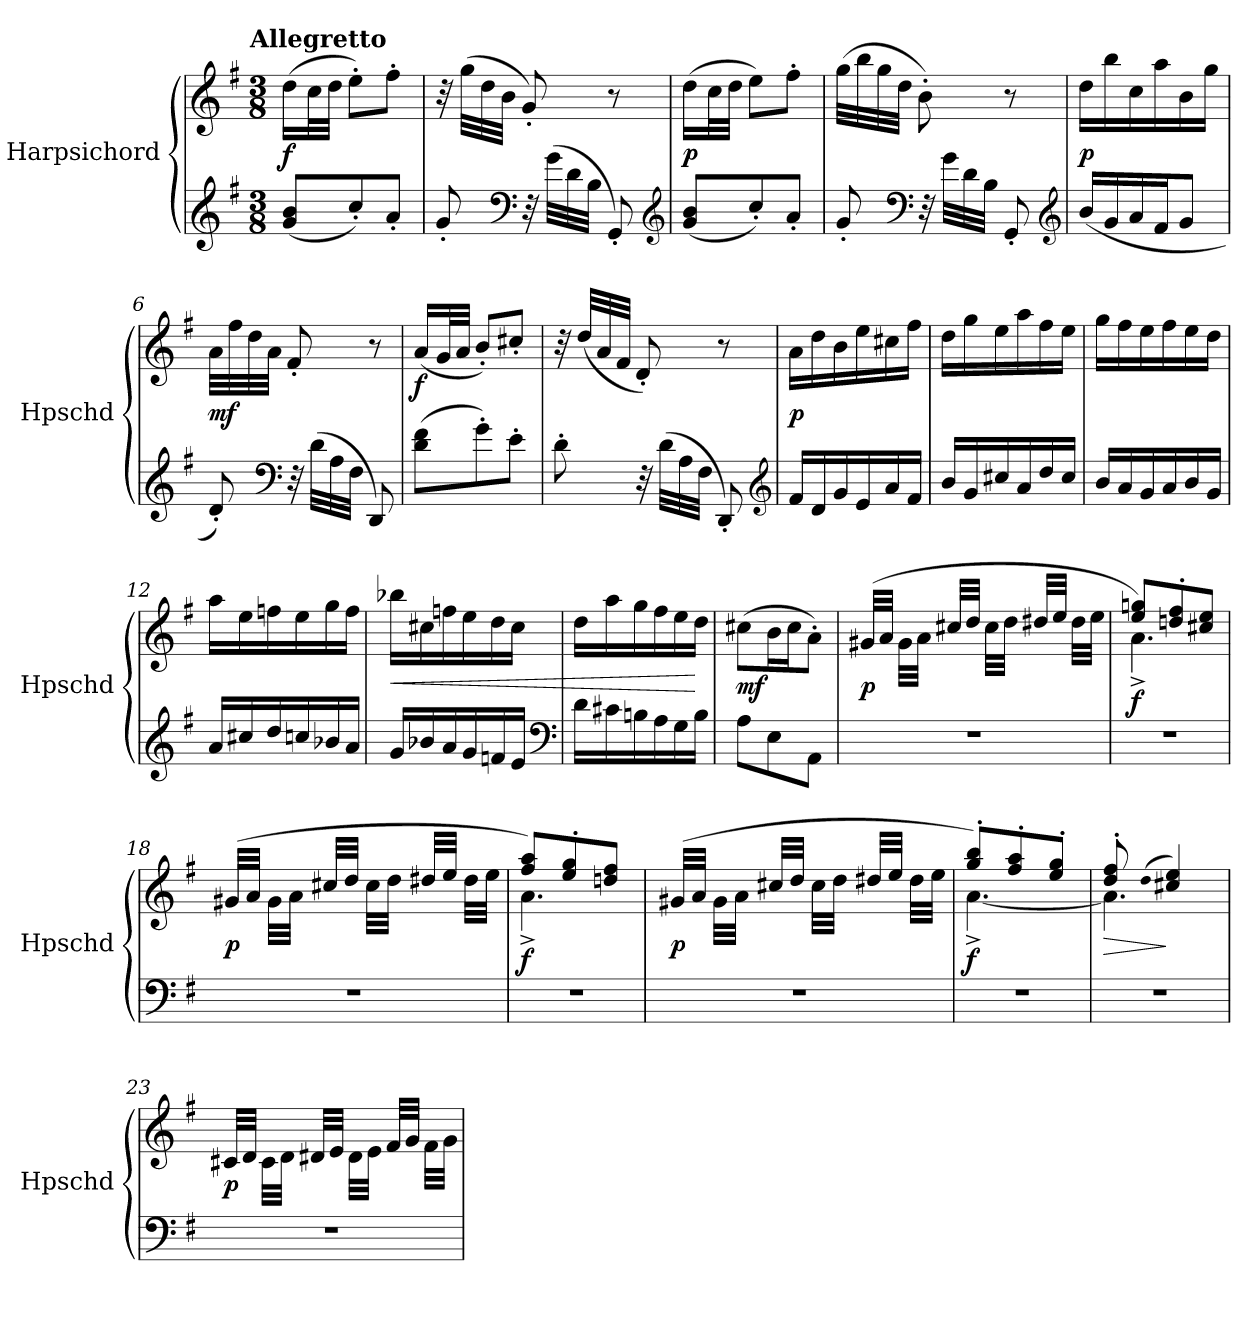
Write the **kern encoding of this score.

**kern	**kern	**dynam
*part1	*part1	*part1
*staff2	*staff1	*staff1/2
*I"Harpsichord	*	*
*I'Hpschd	*	*
*clefG2	*clefG2	*
*k[f#]	*k[f#]	*
*G:	*G:	*
!!LO:TX:omd:t=Allegretto
*M3/8	*M3/8	*
*MM72	*MM72	*
=1	=1	=1
(8g/ 8b/L	(16dd\LL	f
.	32cc\L	.
.	32dd\JJJ	.
8cc'/)	8ee'\L)	.
8a'/J	8ff#'\J	.
=2	=2	=2
8g'/	32r	.
.	(32gg\LLL	.
.	32dd\	.
.	32b\JJJ	.
*clefF4	*	*
32r	8g'/)	.
(32g\LLL	.	.
32d\	.	.
32B\JJJ	.	.
8GG'/)	8r	.
*clefG2	*	*
=3	=3	=3
(8g/ 8b/L	(16dd\LL	p
.	32cc\L	.
.	32dd\JJJ	.
8cc'/)	8ee\L)	.
8a'/J	8ff#'\J	.
=4	=4	=4
8g'/	(32gg\LLL	.
.	32bb\	.
.	32gg\	.
.	32dd\JJJ	.
*clefF4	*	*
32r	8b'\)	.
32g\LLL	.	.
32d\	.	.
32B\JJJ	.	.
8GG'/	8r	.
*clefG2	*	*
=5	=5	=5
(16b/LL	16dd\LL	p
16g/	16bb\	.
16a/	16cc\	.
16f#/J	16aa\	.
8g/J	16b\	.
.	16gg\JJ	.
=6	=6	=6
8d'/)	32a\LLL	mf
.	32ff#\	.
.	32dd\	.
.	32a\JJJ	.
*clefF4	*	*
32r	8f#'/	.
(32d\LLL	.	.
32A\	.	.
32F#\JJJ	.	.
8DD/)	8r	.
=7	=7	=7
(8d\ 8f#\L	(16a/LL	f
.	32g/L	.
.	32a/JJJ	.
8g'\)	8b'/L)	.
8e'\J	8cc#X'/J	.
=8	=8	=8
8d'\	32r	.
.	(32dd/LLL	.
.	32a/	.
.	32f#/JJJ	.
32r	8d'/)	.
(32d\LLL	.	.
32A\	.	.
32F#\JJJ	.	.
8DD'/)	8r	.
*clefG2	*	*
=9	=9	=9
16f#/LL	16a\LL	p
16d/	16dd\	.
16g/	16b\	.
16e/	16ee\	.
16a/	16cc#X\	.
16f#/JJ	16ff#\JJ	.
=10	=10	=10
16b/LL	16dd\LL	.
16g/	16gg\	.
16cc#X/	16ee\	.
16a/	16aa\	.
16dd/	16ff#\	.
16cc#/JJ	16ee\JJ	.
=11	=11	=11
16b/LL	16gg\LL	.
16a/	16ff#\	.
16g/	16ee\	.
16a/	16ff#\	.
16b/	16ee\	.
16g/JJ	16dd\JJ	.
=12	=12	=12
16a/LL	16aa\LL	.
16cc#X/	16ee\	.
16dd/	16ffn\	.
16ccn/	16ee\	.
16b-X/	16gg\	.
16a/JJ	16ff\JJ	.
=13	=13	=13
16g/LL	16bb-X\LL	<
16b-X/	16cc#X\	.
16a/	16ffn\	.
16g/	16ee\	.
16fn/	16dd\	.
16e/JJ	16cc#\JJ	.
*clefF4	*	*
=14	=14	=14
16d\LL	16dd\LL	.
16c#X\	16aa\	.
16Bn\	16gg\	.
16A\	16ff#\	.
16G\	16ee\	.
16B\JJ	16dd\JJ	[
=15	=15	=15
8A\L	(8cc#X\L	mf
8E\	16b\L	.
.	16cc#\J	.
8AA\J	8a'\J)	.
=16	=16	=16
4.r	(32g#X/LLL	p
.	32a/JJJ	.
.	32g#\LLL	.
.	32a\JJJ	.
.	32cc#X/LLL	.
.	32dd/JJJ	.
.	32cc#\LLL	.
.	32dd\JJJ	.
.	32dd#X/LLL	.
.	32ee/JJJ	.
.	32dd#\LLL	.
.	32ee\JJJ	.
=17	=17	=17
*	*^	*
4.r	8ee/ 8ggn/L	4.a^\)	f
.	8ddn'/ 8ff#'/	.	.
.	8cc#X/ 8ee/J	.	.
*	*v	*v	*
=18	=18	=18
4.r	(32g#X/LLL	p
.	32a/JJJ	.
.	32g#\LLL	.
.	32a\JJJ	.
.	32cc#X/LLL	.
.	32dd/JJJ	.
.	32cc#\LLL	.
.	32dd\JJJ	.
.	32dd#X/LLL	.
.	32ee/JJJ	.
.	32dd#\LLL	.
.	32ee\JJJ	.
=19	=19	=19
*	*^	*
4.r	8ff#/ 8aa/L)	4.a^\	f
.	8ee'/ 8gg'/	.	.
.	8ddn/ 8ff#/J	.	.
*	*v	*v	*
=20	=20	=20
4.r	(32g#X/LLL	p
.	32a/JJJ	.
.	32g#\LLL	.
.	32a\JJJ	.
.	32cc#X/LLL	.
.	32dd/JJJ	.
.	32cc#\LLL	.
.	32dd\JJJ	.
.	32dd#X/LLL	.
.	32ee/JJJ	.
.	32dd#\LLL	.
.	32ee\JJJ	.
=21	=21	=21
*	*^	*
4.r	8gg'/ 8bb'/L)	[4.a^\	f
.	8ff#'/ 8aa'/	.	.
.	8ee'/ 8gg'/J	.	.
=22	=22	=22	=22
4.r	8dd'/ 8ff#'/	4.a\]	>
.	(qdd	.	.
.	4cc#X/ 4ee/)	.	]
*	*v	*v	*
=23	=23	=23
4.r	32c#X/LLL	p
.	32d/JJJ	.
.	32c#\LLL	.
.	32d\JJJ	.
.	32d#X/LLL	.
.	32e/JJJ	.
.	32d#\LLL	.
.	32e\JJJ	.
.	32f#/LLL	.
.	32g/JJJ	.
.	32f#\LLL	.
.	32g\JJJ	.
=	=	=
*-	*-	*-
